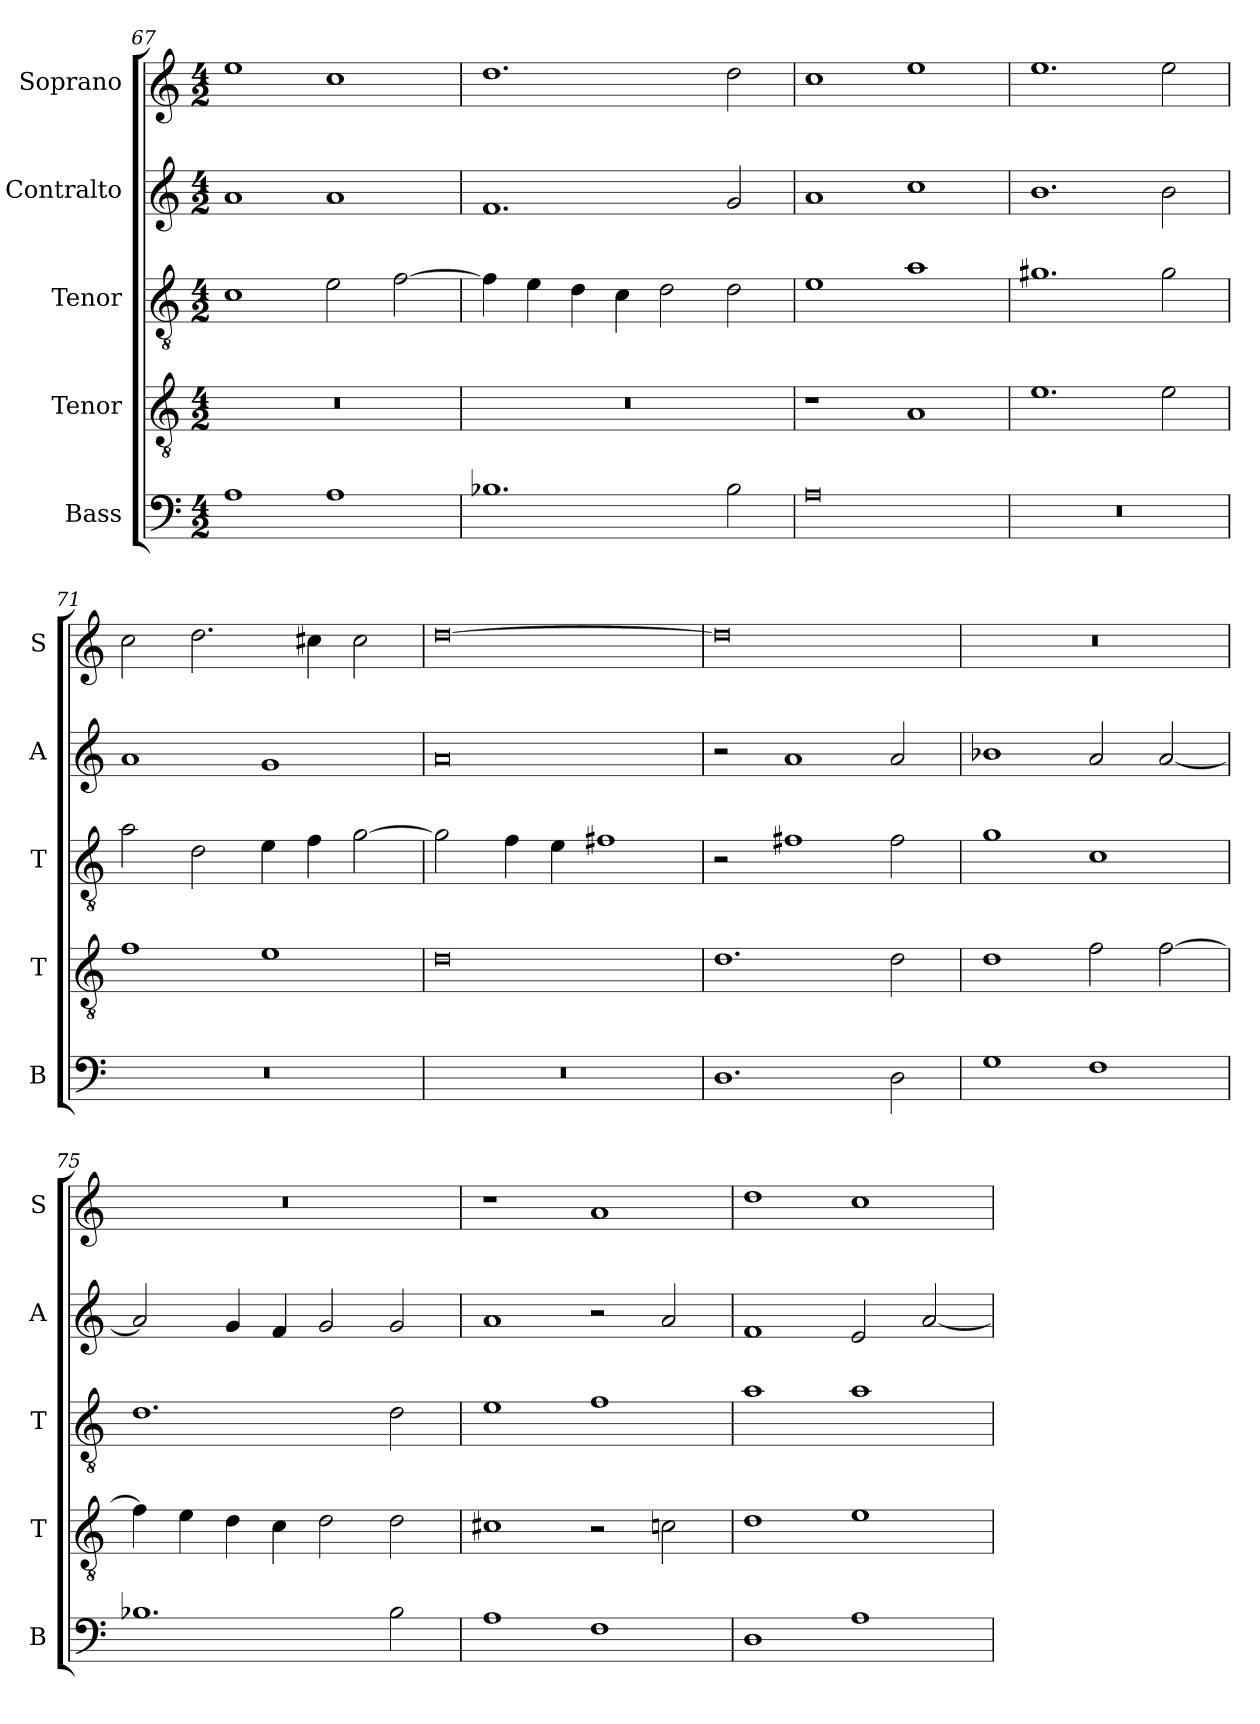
**kern	**kern	**kern	**kern	**kern
*part5	*part4	*part3	*part2	*part1
*staff5	*staff4	*staff3	*staff2	*staff1
*I"Bass	*I"Tenor	*I"Tenor	*I"Contralto	*I"Soprano
*I'B	*I'T	*I'T	*I'A	*I'S
*clefF4	*clefGv2	*clefGv2	*clefG2	*clefG2
*k[]	*k[]	*k[]	*k[]	*k[]
*D:dor	*D:dor	*D:dor	*D:dor	*D:dor
*M4/2	*M4/2	*M4/2	*M4/2	*M4/2
=67	=67	=67	=67	=67
1A	0r	1c	1a	1ee
1A	.	2e	1a	1cc
.	.	[2f	.	.
=68	=68	=68	=68	=68
1.B-X	0r	4f]	1.f	1.dd
.	.	4e	.	.
.	.	4d	.	.
.	.	4c	.	.
.	.	2d	.	.
2B-	.	2d	2g	2dd
=69	=69	=69	=69	=69
0A	1r	1e	1a	1cc
.	1A	1a	1cc	1ee
=70	=70	=70	=70	=70
0r	1.e	1.g#X	1.b	1.ee
.	2e	2g#	2b	2ee
=71	=71	=71	=71	=71
0r	1f	2a	1a	2cc
.	.	2d	.	2.dd
.	1e	4e	1g	.
.	.	4f	.	4cc#X
.	.	[2g	.	2cc#
=72	=72	=72	=72	=72
0r	0d	2g]	0a	[0dd
.	.	4f	.	.
.	.	4e	.	.
.	.	1f#X	.	.
=73	=73	=73	=73	=73
1.D	1.d	2r	2r	0dd]
.	.	1f#X	1a	.
2D	2d	2f#	2a	.
=74	=74	=74	=74	=74
1G	1d	1g	1b-X	0r
1F	2f	1c	2a	.
.	[2f	.	[2a	.
=75	=75	=75	=75	=75
1.B-X	4f]	1.d	2a]	0r
.	4e	.	.	.
.	4d	.	4g	.
.	4c	.	4f	.
.	2d	.	2g	.
2B-	2d	2d	2g	.
=76	=76	=76	=76	=76
1A	1c#X	1e	1a	1r
1F	2r	1f	2r	1a
.	2cn	.	2a	.
=77	=77	=77	=77	=77
1D	1d	1a	1f	1dd
1A	1e	1a	2e	1cc
.	.	.	[2a	.
=	=	=	=	=
*-	*-	*-	*-	*-
